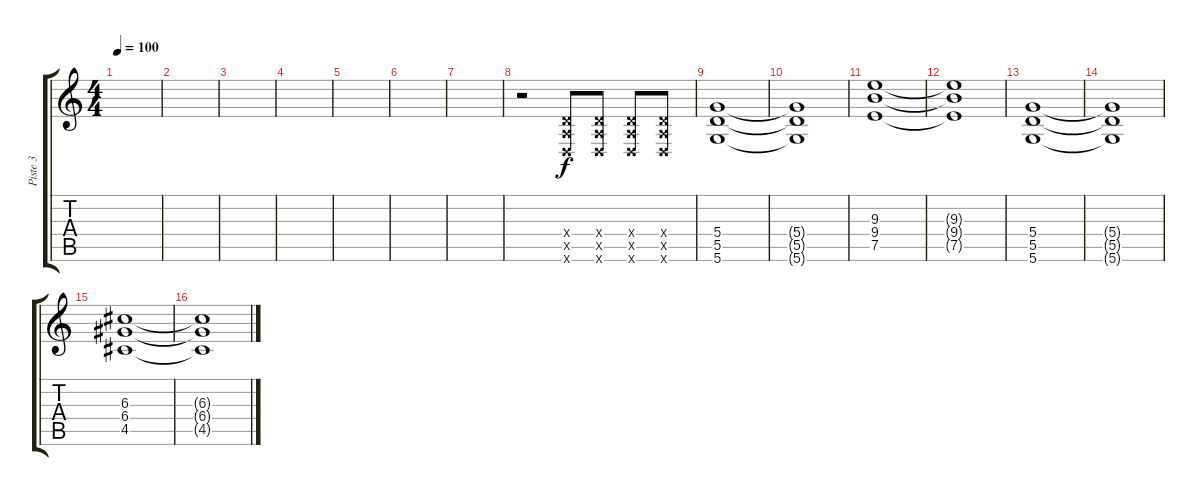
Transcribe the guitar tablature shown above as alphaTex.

\track ("Piste 3" "Piste 3") {instrument distortionguitar}
\staff {score tabs}
\tuning (E4 B3 G3 D3 A2 D2) {hide}
\ts (4 4)
\tempo 100
\clef g2
\ks c
|
|
|
|
|
|
|
r.2 (0.4{x} 0.5{x} 0.6{x}).8 (0.4{x} 0.5{x} 0.6{x}).8 (0.4{x} 0.5{x} 0.6{x}).8 (0.4{x} 0.5{x} 0.6{x}).8 |
(5.4 5.5 5.6).1 |
(5.4{t} 5.5{t} 5.6{t}).1 |
(9.3 9.4 7.5).1 |
(9.3{t} 9.4{t} 7.5{t}).1 |
(5.4 5.5 5.6).1 |
(5.4{t} 5.5{t} 5.6{t}).1 |
(6.3 6.4 4.5).1 |
(6.3{t} 6.4{t} 4.5{t}).1
